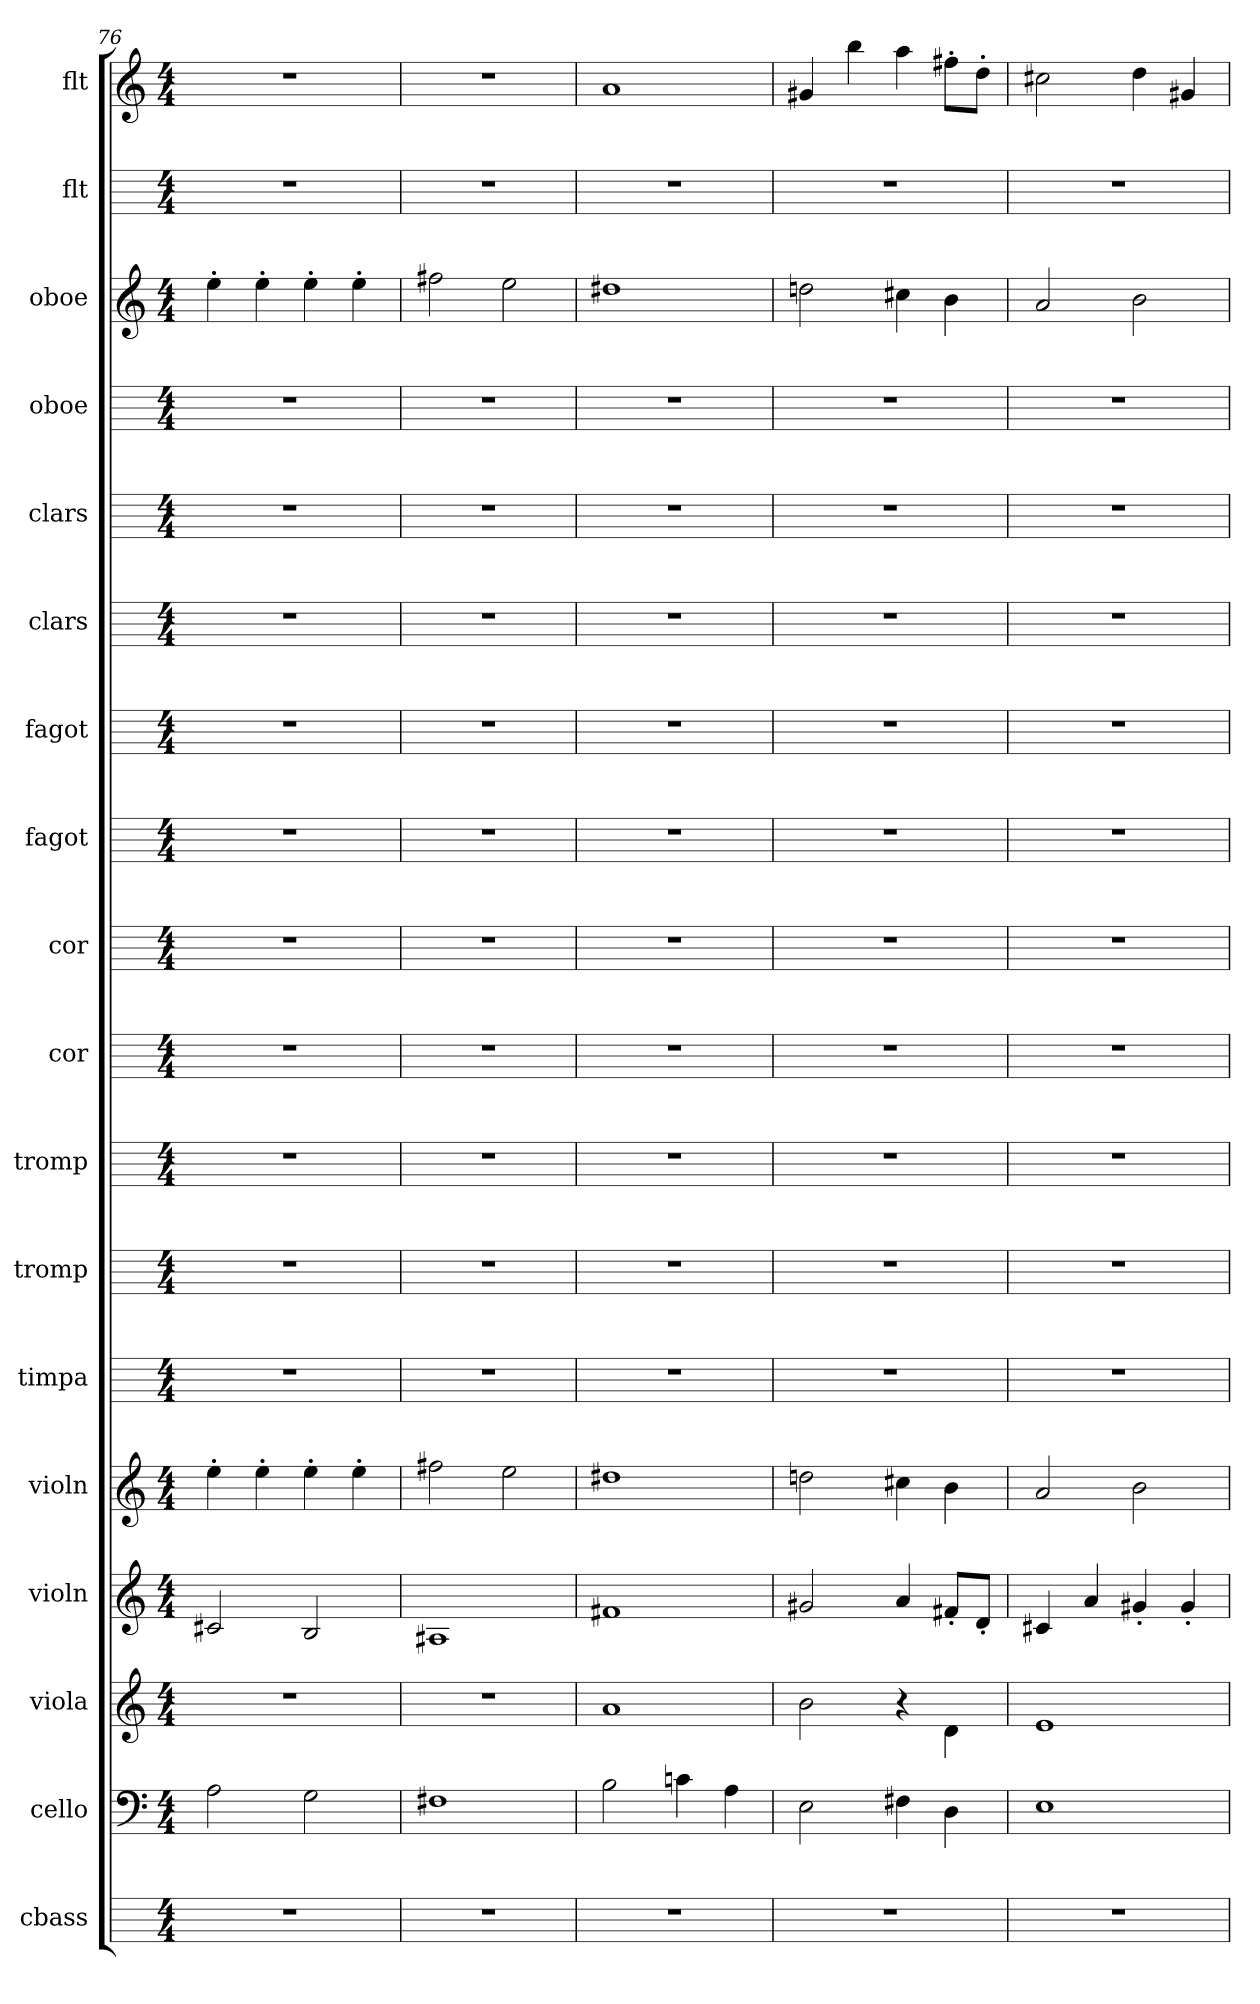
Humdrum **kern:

**kern	**kern	**kern	**kern	**kern	**kern	**kern	**kern	**kern	**kern	**kern	**kern	**kern	**kern	**kern	**kern	**kern	**kern
*part18	*part17	*part16	*part15	*part14	*part13	*part12	*part11	*part10	*part9	*part8	*part7	*part6	*part5	*part4	*part3	*part2	*part1
*staff18	*staff17	*staff16	*staff15	*staff14	*staff13	*staff12	*staff11	*staff10	*staff9	*staff8	*staff7	*staff6	*staff5	*staff4	*staff3	*staff2	*staff1
*I"cbass	*I"cello	*I"viola	*I"violn	*I"violn	*I"timpa	*I"tromp	*I"tromp	*I"cor	*I"cor	*I"fagot	*I"fagot	*I"clars	*I"clars	*I"oboe	*I"oboe	*I"flt	*I"flt
*	*	*I'Vla	*	*	*	*	*	*	*	*	*	*	*	*I'Ob	*I'Ob	*	*
*	*	*	*	*	*	*	*	*ITrd4c7	*ITrd4c7	*	*	*	*	*	*	*	*
*M4/4	*M4/4	*M4/4	*M4/4	*M4/4	*M4/4	*M4/4	*M4/4	*M4/4	*M4/4	*M4/4	*M4/4	*M4/4	*M4/4	*M4/4	*M4/4	*M4/4	*M4/4
=76	=76	=76	=76	=76	=76	=76	=76	=76	=76	=76	=76	=76	=76	=76	=76	=76	=76
1r	2A\	1r	2c#/	4ee'>\	1r	1r	1r	1r	1r	1r	1r	1r	1r	1r	4ee'>\	1r	1r
.	.	.	.	4ee'>\	.	.	.	.	.	.	.	.	.	.	4ee'>\	.	.
.	2G\	.	2B/	4ee'>\	.	.	.	.	.	.	.	.	.	.	4ee'>\	.	.
.	.	.	.	4ee'>\	.	.	.	.	.	.	.	.	.	.	4ee'>\	.	.
=77	=77	=77	=77	=77	=77	=77	=77	=77	=77	=77	=77	=77	=77	=77	=77	=77	=77
1r	1F#\	1r	1A#/	2ff#\	1r	1r	1r	1r	1r	1r	1r	1r	1r	1r	2ff#\	1r	1r
.	.	.	.	2ee\	.	.	.	.	.	.	.	.	.	.	2ee\	.	.
=78	=78	=78	=78	=78	=78	=78	=78	=78	=78	=78	=78	=78	=78	=78	=78	=78	=78
1r	2B\	1a\	1f#/	1dd#\	1r	1r	1r	1r	1r	1r	1r	1r	1r	1r	1dd#\	1r	1a/
.	4cn\	.	.	.	.	.	.	.	.	.	.	.	.	.	.	.	.
.	4A\	.	.	.	.	.	.	.	.	.	.	.	.	.	.	.	.
=79	=79	=79	=79	=79	=79	=79	=79	=79	=79	=79	=79	=79	=79	=79	=79	=79	=79
1r	2E\	2b\	2g#/	2ddn\	1r	1r	1r	1r	1r	1r	1r	1r	1r	1r	2ddn\	1r	4g#/
.	.	.	.	.	.	.	.	.	.	.	.	.	.	.	.	.	4bb\
.	4F#\	4r	4a/	4cc#\	.	.	.	.	.	.	.	.	.	.	4cc#\	.	4aa\
.	4D\	4d\	8f#'>/L	4b\	.	.	.	.	.	.	.	.	.	.	4b\	.	8ff#'>\L
.	.	.	8d'>/J	.	.	.	.	.	.	.	.	.	.	.	.	.	8dd'>\J
=80	=80	=80	=80	=80	=80	=80	=80	=80	=80	=80	=80	=80	=80	=80	=80	=80	=80
1r	1E\	1e\	4c#/	2a/	1r	1r	1r	1r	1r	1r	1r	1r	1r	1r	2a/	1r	2cc#\
.	.	.	4a/	.	.	.	.	.	.	.	.	.	.	.	.	.	.
.	.	.	4g#'>/	2b\	.	.	.	.	.	.	.	.	.	.	2b\	.	4dd\
.	.	.	4g#'>/	.	.	.	.	.	.	.	.	.	.	.	.	.	4g#/
=	=	=	=	=	=	=	=	=	=	=	=	=	=	=	=	=	=
*-	*-	*-	*-	*-	*-	*-	*-	*-	*-	*-	*-	*-	*-	*-	*-	*-	*-
